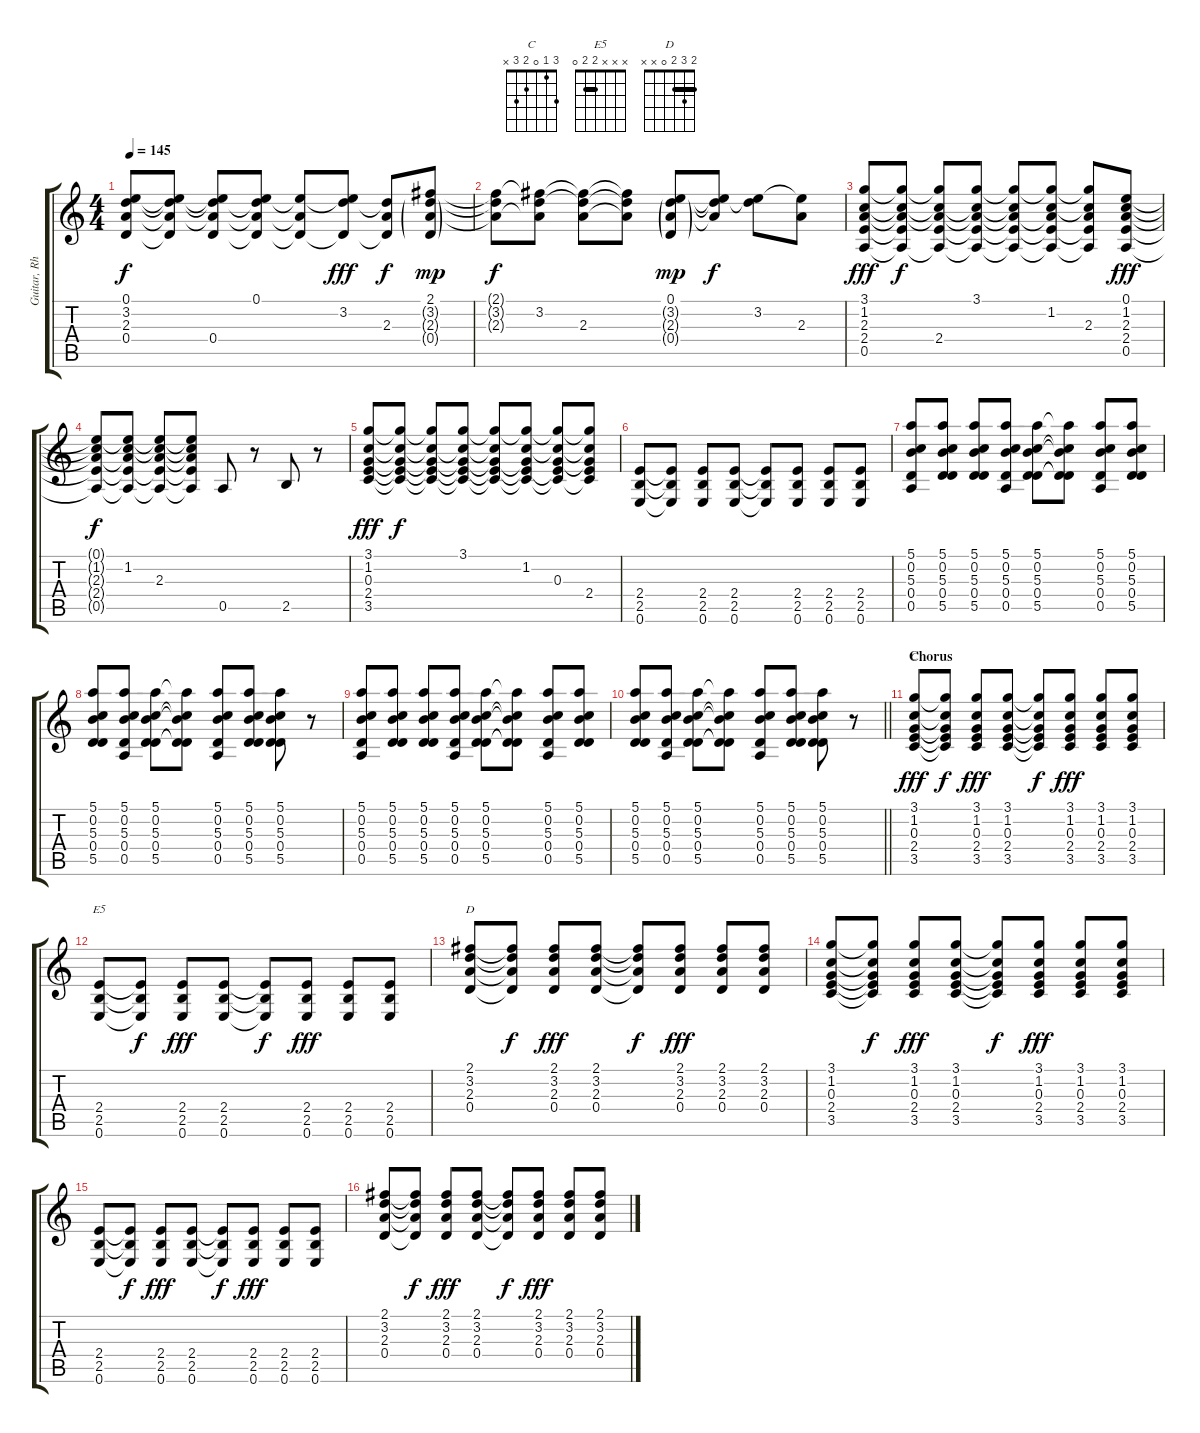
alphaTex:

\track ("Guitar, Rhythm" "Guitar, Rh") {instrument overdrivenguitar}
\staff {score tabs}
\tuning (E4 B3 G3 D3 A2 E2) {hide}
\chord ("C" 3 1 0 2 3 x)
\chord ("E5" x x x 2 2 0) {barre 2}
\chord ("D" 2 3 2 0 x x) {barre 2}
\ts (4 4)
\tempo 145
\clef g2
\ks c
(0.1 3.2 2.3 0.4).8{dy f volume 11} (0.1{t} 3.2{t} 2.3{t} 0.4{t}).8 (0.1{t} 3.2{t} 2.3{t} 0.4).8 (0.1 3.2{t} 2.3{t} 0.4{t}).8 (0.1{t} 2.3{t} 0.4{t}).8 (0.1{t} 3.2 0.4{t}).8{dy fff} (3.2{t} 2.3 0.4{t}).8{dy f} (2.1 3.2{g} 2.3{g} 0.4{g}).8{dy mp} |
(2.1{t} 3.2{t} 2.3{t}).8{dy f} (2.1{t} 3.2 2.3{t}).8 (2.1{t} 3.2{t} 2.3).8 (2.1{t} 3.2{t} 2.3{t}).8 (0.1 3.2{g} 2.3{g} 0.4{g}).8{dy mp} (0.1{t} 3.2{t} 2.3{t}).8{dy f} (0.1{t} 3.2).8 (0.1{t} 2.3).8 |
(3.1 1.2 2.3 2.4 0.5).8{dy fff} (3.1{t} 1.2{t} 2.3{t} 2.4{t} 0.5{t}).8{dy f} (3.1{t} 1.2{t} 2.3{t} 2.4 0.5{t}).8 (3.1 1.2{t} 2.3{t} 2.4{t} 0.5{t}).8 (3.1{t} 1.2{t} 2.3{t} 2.4{t} 0.5{t}).8 (3.1{t} 1.2 2.3{t} 2.4{t} 0.5{t}).8 (3.1{t} 1.2{t} 2.3 2.4{t} 0.5{t}).8 (0.1 1.2 2.3 2.4 0.5).8{dy fff} |
(0.1{t} 1.2{t} 2.3{t} 2.4{t} 0.5{t}).8{dy f} (0.1{t} 1.2 2.3{t} 2.4{t} 0.5{t}).8 (0.1{t} 1.2{t} 2.3 2.4{t} 0.5{t}).8 (0.1{t} 1.2{t} 2.3{t} 2.4{t} 0.5{t}).8 0.5.8 r.8 2.5.8 r.8 |
(3.1 1.2 0.3 2.4 3.5).8{dy fff} (3.1{t} 1.2{t} 0.3{t} 2.4{t} 3.5{t}).8{dy f} (3.1{t} 1.2{t} 0.3{t} 2.4{t} 3.5{t}).8 (3.1 1.2{t} 0.3{t} 2.4{t} 3.5{t}).8 (3.1{t} 1.2{t} 0.3{t} 2.4{t} 3.5{t}).8 (3.1{t} 1.2 0.3{t} 2.4{t} 3.5{t}).8 (3.1{t} 1.2{t} 0.3 2.4{t} 3.5{t}).8 (3.1{t} 1.2{t} 0.3{t} 2.4 3.5{t}).8 |
(2.4 2.5 0.6).8 (2.4{t} 2.5{t} 0.6{t}).8 (2.4 2.5 0.6).8 (2.4 2.5 0.6).8 (2.4{t} 2.5{t} 0.6{t}).8 (2.4 2.5 0.6).8 (2.4 2.5 0.6).8 (2.4 2.5 0.6).8 |
(5.1 0.2 5.3 0.4 0.5).8 (5.1 0.2 5.3 0.4 5.5).8 (5.1 0.2 5.3 0.4 5.5).8 (5.1 0.2 5.3 0.4 0.5).8 (5.1 0.2 5.3 0.4 5.5).8 (5.1{t} 0.2{t} 5.3{t} 0.4{t} 5.5{t}).8 (5.1 0.2 5.3 0.4 0.5).8 (5.1 0.2 5.3 0.4 5.5).8 |
(5.1 0.2 5.3 0.4 5.5).8 (5.1 0.2 5.3 0.4 0.5).8 (5.1 0.2 5.3 0.4 5.5).8 (5.1{t} 0.2{t} 5.3{t} 0.4{t} 5.5{t}).8 (5.1 0.2 5.3 0.4 0.5).8 (5.1 0.2 5.3 0.4 5.5).8 (5.1 0.2 5.3 0.4 5.5).8 r.8 |
(5.1 0.2 5.3 0.4 0.5).8 (5.1 0.2 5.3 0.4 5.5).8 (5.1 0.2 5.3 0.4 5.5).8 (5.1 0.2 5.3 0.4 0.5).8 (5.1 0.2 5.3 0.4 5.5).8 (5.1{t} 0.2{t} 5.3{t} 0.4{t} 5.5{t}).8 (5.1 0.2 5.3 0.4 0.5).8 (5.1 0.2 5.3 0.4 5.5).8 |
\barLineRight lightlight
(5.1 0.2 5.3 0.4 5.5).8 (5.1 0.2 5.3 0.4 0.5).8 (5.1 0.2 5.3 0.4 5.5).8 (5.1{t} 0.2{t} 5.3{t} 0.4{t} 5.5{t}).8 (5.1 0.2 5.3 0.4 0.5).8 (5.1 0.2 5.3 0.4 5.5).8 (5.1 0.2 5.3 0.4 5.5).8 r.8 |
\section ("" "Chorus")
(3.1 1.2 0.3 2.4 3.5).8{ch "C" dy fff} (3.1{t} 1.2{t} 0.3{t} 2.4{t} 3.5{t}).8{dy f} (3.1 1.2 0.3 2.4 3.5).8{dy fff} (3.1 1.2 0.3 2.4 3.5).8 (3.1{t} 1.2{t} 0.3{t} 2.4{t} 3.5{t}).8{dy f} (3.1 1.2 0.3 2.4 3.5).8{dy fff} (3.1 1.2 0.3 2.4 3.5).8 (3.1 1.2 0.3 2.4 3.5).8 |
(2.4 2.5 0.6).8{ch "E5"} (2.4{t} 2.5{t} 0.6{t}).8{dy f} (2.4 2.5 0.6).8{dy fff} (2.4 2.5 0.6).8 (2.4{t} 2.5{t} 0.6{t}).8{dy f} (2.4 2.5 0.6).8{dy fff} (2.4 2.5 0.6).8 (2.4 2.5 0.6).8 |
(2.1 3.2 2.3 0.4).8{ch "D"} (2.1{t} 3.2{t} 2.3{t} 0.4{t}).8{dy f} (2.1 3.2 2.3 0.4).8{dy fff} (2.1 3.2 2.3 0.4).8 (2.1{t} 3.2{t} 2.3{t} 0.4{t}).8{dy f} (2.1 3.2 2.3 0.4).8{dy fff} (2.1 3.2 2.3 0.4).8 (2.1 3.2 2.3 0.4).8 |
(3.1 1.2 0.3 2.4 3.5).8 (3.1{t} 1.2{t} 0.3{t} 2.4{t} 3.5{t}).8{dy f} (3.1 1.2 0.3 2.4 3.5).8{dy fff} (3.1 1.2 0.3 2.4 3.5).8 (3.1{t} 1.2{t} 0.3{t} 2.4{t} 3.5{t}).8{dy f} (3.1 1.2 0.3 2.4 3.5).8{dy fff} (3.1 1.2 0.3 2.4 3.5).8 (3.1 1.2 0.3 2.4 3.5).8 |
(2.4 2.5 0.6).8 (2.4{t} 2.5{t} 0.6{t}).8{dy f} (2.4 2.5 0.6).8{dy fff} (2.4 2.5 0.6).8 (2.4{t} 2.5{t} 0.6{t}).8{dy f} (2.4 2.5 0.6).8{dy fff} (2.4 2.5 0.6).8 (2.4 2.5 0.6).8 |
(2.1 3.2 2.3 0.4).8 (2.1{t} 3.2{t} 2.3{t} 0.4{t}).8{dy f} (2.1 3.2 2.3 0.4).8{dy fff} (2.1 3.2 2.3 0.4).8 (2.1{t} 3.2{t} 2.3{t} 0.4{t}).8{dy f} (2.1 3.2 2.3 0.4).8{dy fff} (2.1 3.2 2.3 0.4).8 (2.1 3.2 2.3 0.4).8
